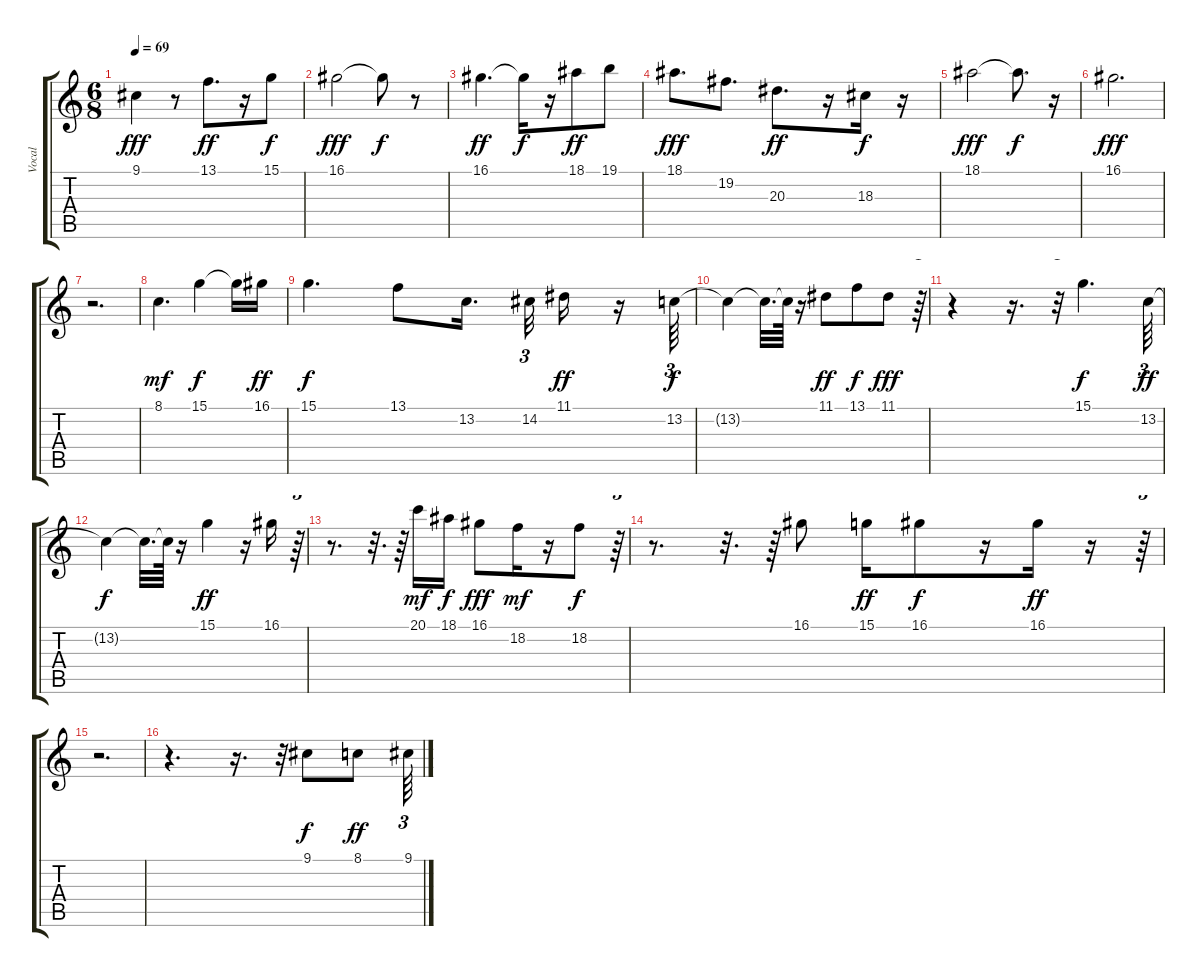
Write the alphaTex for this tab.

\track ("Vocal" "Vocal") {instrument viola}
\staff {score tabs}
\tuning (E4 B3 G3 D3 A2 E2) {hide}
\ts (6 8)
\tempo 69
\clef g2
\ks c
9.1.4{dy fff} r.8 13.1.8{d dy ff} r.16 15.1.8{dy f} |
16.1.2{dy fff} 16.1{t}.8{dy f} r.8 |
16.1.4{d dy ff} 16.1{t}.16{dy f} r.16 18.1.8{dy ff} 19.1.8 |
18.1.8{d dy fff} 19.2.8{d} 20.3.8{d dy ff} r.16 18.3.16{dy f} r.16 |
18.1.2{dy fff} 18.1{t}.8{d dy f} r.16 |
16.1.2{d dy fff} |
r.2{d} |
8.1.4{d dy mf} 15.1.4{dy f} 15.1{t}.16 16.1.16{dy ff} |
15.1.4{d dy f} 13.1.8 13.2.16{d beam splitsecondary} 14.2.32{tu (3 2)} 11.1.16{dy ff} r.16 13.2.64{tu (3 2) dy f} |
13.2{t}.4 13.2{t}.32{d} 13.2{t}.64 r.16 11.1.8{dy ff} 13.1.8{dy f} 11.1.8{dy fff} r.64{tu (3 2)} |
r.4 r.16{d} r.32{tu (3 2)} 15.1.4{d dy f} 13.2.64{tu (3 2) dy ff} |
13.2{t}.4{dy f} 13.2{t}.32{d} 13.2{t}.64 r.16 15.1.4{dy ff} r.16 16.1.16 r.64{tu (3 2)} |
r.8{d} r.32{d} r.64 20.1.16{dy mf} 18.1.16{dy f} 16.1.8{dy fff} 18.2.16{dy mf} r.16 18.2.8{dy f} r.64{tu (3 2)} |
r.8{d} r.32{d} r.64 16.1.8 15.1.16{dy ff} 16.1.8{dy f} r.16 16.1.16{dy ff} r.16 r.64{tu (3 2)} |
r.2{d} |
r.4{d} r.16{d} r.32{tu (3 2)} 9.1.8{dy f} 8.1.8{dy ff} 9.1.64{tu (3 2)}
